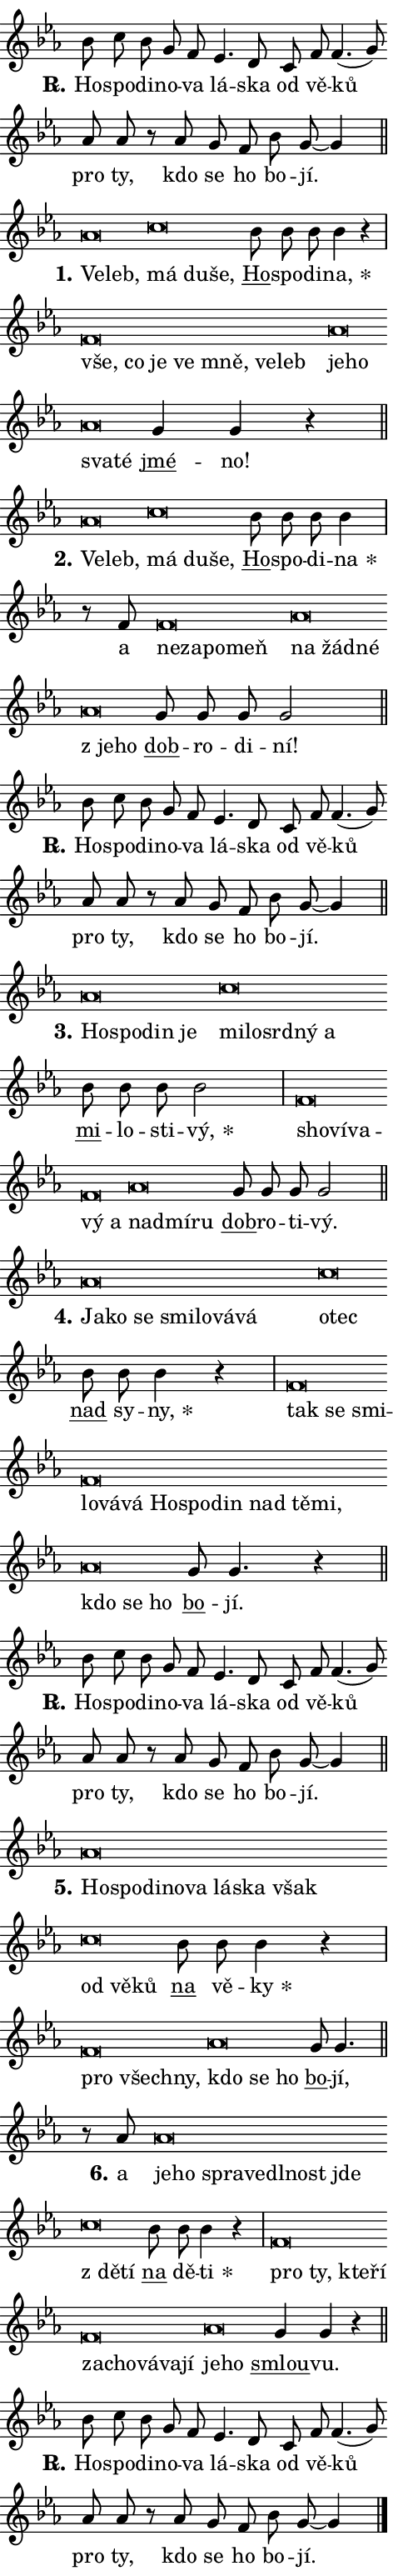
\version "2.24.0"
\header { tagline = "" }
\paper {
  indent = 0\cm
  top-margin = 0\cm
  right-margin = 0.13\cm % to fit lyric hyphens
  bottom-margin = 0\cm
  left-margin = 0\cm
  paper-width = 8\cm
  page-breaking = #ly:one-page-breaking
  system-system-spacing.basic-distance = #11
  score-system-spacing.basic-distance = #11
  ragged-last = ##f
}


%% Author: Thomas Morley
%% https://lists.gnu.org/archive/html/lilypond-user/2020-05/msg00002.html
#(define (line-position grob)
"Returns position of @var[grob} in current system:
   @code{'start}, if at first time-step
   @code{'end}, if at last time-step
   @code{'middle} otherwise
"
  (let* ((col (ly:item-get-column grob))
         (ln (ly:grob-object col 'left-neighbor))
         (rn (ly:grob-object col 'right-neighbor))
         (col-to-check-left (if (ly:grob? ln) ln col))
         (col-to-check-right (if (ly:grob? rn) rn col))
         (break-dir-left
           (and
             (ly:grob-property col-to-check-left 'non-musical #f)
             (ly:item-break-dir col-to-check-left)))
         (break-dir-right
           (and
             (ly:grob-property col-to-check-right 'non-musical #f)
             (ly:item-break-dir col-to-check-right))))
        (cond ((eqv? 1 break-dir-left) 'start)
              ((eqv? -1 break-dir-right) 'end)
              (else 'middle))))

#(define (tranparent-at-line-position vctor)
  (lambda (grob)
  "Relying on @code{line-position} select the relevant enry from @var{vctor}.
Used to determine transparency,"
    (case (line-position grob)
      ((end) (not (vector-ref vctor 0)))
      ((middle) (not (vector-ref vctor 1)))
      ((start) (not (vector-ref vctor 2))))))

noteHeadBreakVisibility =
#(define-music-function (break-visibility)(vector?)
"Makes @code{NoteHead}s transparent relying on @var{break-visibility}"
#{
  \override NoteHead.transparent =
    #(tranparent-at-line-position break-visibility)
#})

#(define delete-ledgers-for-transparent-note-heads
  (lambda (grob)
    "Reads whether a @code{NoteHead} is transparent.
If so this @code{NoteHead} is removed from @code{'note-heads} from
@var{grob}, which is supposed to be @code{LedgerLineSpanner}.
As a result ledgers are not printed for this @code{NoteHead}"
    (let* ((nhds-array (ly:grob-object grob 'note-heads))
           (nhds-list
             (if (ly:grob-array? nhds-array)
                 (ly:grob-array->list nhds-array)
                 '()))
           ;; Relies on the transparent-property being done before
           ;; Staff.LedgerLineSpanner.after-line-breaking is executed.
           ;; This is fragile ...
           (to-keep
             (remove
               (lambda (nhd)
                 (ly:grob-property nhd 'transparent #f))
               nhds-list)))
      ;; TODO find a better method to iterate over grob-arrays, similiar
      ;; to filter/remove etc for lists
      ;; For now rebuilt from scratch
      (set! (ly:grob-object grob 'note-heads)  '())
      (for-each
        (lambda (nhd)
          (ly:pointer-group-interface::add-grob grob 'note-heads nhd))
        to-keep))))

squashNotes = {
  \override NoteHead.X-extent = #'(-0.2 . 0.2)
  \override NoteHead.Y-extent = #'(-0.75 . 0)
  \override NoteHead.stencil =
    #(lambda (grob)
       (let ((pos (ly:grob-property grob 'staff-position)))
         (begin
           (if (< pos -7) (display "ERROR: Lower brevis then expected\n") (display ""))
           (if (<= pos -6) ly:text-interface::print ly:note-head::print))))
}
unSquashNotes = {
  \revert NoteHead.X-extent
  \revert NoteHead.Y-extent
  \revert NoteHead.stencil
}

hideNotes = \noteHeadBreakVisibility #begin-of-line-visible
unHideNotes = \noteHeadBreakVisibility #all-visible

% work-around for resetting accidentals
% https://lilypond.org/doc/v2.23/Documentation/notation/displaying-rhythms#unmetered-music
cadenzaMeasure = {
  \cadenzaOff
  \partial 1024 s1024
  \cadenzaOn
}

#(define-markup-command (accent layout props text) (markup?)
  "Underline accented syllable"
  (interpret-markup layout props
    #{\markup \override #'(offset . 4.3) \underline { #text }#}))

responsum = \markup \concat {
  "R" \hspace #-1.05 \path #0.1 #'((moveto 0 0.07) (lineto 0.9 0.8)) \hspace #0.05 "."
}

spaceSize = #0.6828661417322834 % exact space size for TeX Gyre Schola

\layout {
  \context {
    \Staff
    \remove "Time_signature_engraver"
    \override LedgerLineSpanner.after-line-breaking = #delete-ledgers-for-transparent-note-heads
  }
  \context {
    \Lyrics {
      \override LyricSpace.minimum-distance = \spaceSize
      \override LyricText.font-name = #"TeX Gyre Schola"
      \override LyricText.font-size = 1
      \override StanzaNumber.font-name = #"TeX Gyre Schola Bold"
      \override StanzaNumber.font-size = 1
    }
  }
  \context {
    \Score 
    \override NoteHead.text =
      #(lambda (grob) 
        (let ((pos (ly:grob-property grob 'staff-position)))
          #{\markup {
            \combine
              \halign #-0.55 \raise #(if (= pos -6) 0 0.5) \override #'(thickness . 2) \draw-line #'(3.2 . 0)
              \musicglyph "noteheads.sM1"
          }#}))
  }
}

% magnetic-lyrics.ily
%
%   written by
%     Jean Abou Samra <jean@abou-samra.fr>
%     Werner Lemberg <wl@gnu.org>
%
%   adapted by
%     Jiri Hon <jiri.hon@gmail.com>
%
% Version 2022-Apr-15

% https://www.mail-archive.com/lilypond-user@gnu.org/msg149350.html

#(define (Left_hyphen_pointer_engraver context)
   "Collect syllable-hyphen-syllable occurrences in lyrics and store
them in properties.  This engraver only looks to the left.  For
example, if the lyrics input is @code{foo -- bar}, it does the
following.

@itemize @bullet
@item
Set the @code{text} property of the @code{LyricHyphen} grob between
@q{foo} and @q{bar} to @code{foo}.

@item
Set the @code{left-hyphen} property of the @code{LyricText} grob with
text @q{foo} to the @code{LyricHyphen} grob between @q{foo} and
@q{bar}.
@end itemize

Use this auxiliary engraver in combination with the
@code{lyric-@/text::@/apply-@/magnetic-@/offset!} hook."
   (let ((hyphen #f)
         (text #f))
     (make-engraver
      (acknowledgers
       ((lyric-syllable-interface engraver grob source-engraver)
        (set! text grob)))
      (end-acknowledgers
       ((lyric-hyphen-interface engraver grob source-engraver)
        ;(when (not (grob::has-interface grob 'lyric-space-interface))
          (set! hyphen grob)));)
      ((stop-translation-timestep engraver)
       (when (and text hyphen)
         (ly:grob-set-object! text 'left-hyphen hyphen))
       (set! text #f)
       (set! hyphen #f)))))

#(define (lyric-text::apply-magnetic-offset! grob)
   "If the space between two syllables is less than the value in
property @code{LyricText@/.details@/.squash-threshold}, move the right
syllable to the left so that it gets concatenated with the left
syllable.

Use this function as a hook for
@code{LyricText@/.after-@/line-@/breaking} if the
@code{Left_@/hyphen_@/pointer_@/engraver} is active."
   (let ((hyphen (ly:grob-object grob 'left-hyphen #f)))
     (when hyphen
       (let ((left-text (ly:spanner-bound hyphen LEFT)))
         (when (grob::has-interface left-text 'lyric-syllable-interface)
           (let* ((common (ly:grob-common-refpoint grob left-text X))
                  (this-x-ext (ly:grob-extent grob common X))
                  (left-x-ext
                   (begin
                     ;; Trigger magnetism for left-text.
                     (ly:grob-property left-text 'after-line-breaking)
                     (ly:grob-extent left-text common X)))
                  ;; `delta` is the gap width between two syllables.
                  (delta (- (interval-start this-x-ext)
                            (interval-end left-x-ext)))
                  (details (ly:grob-property grob 'details))
                  (threshold (assoc-get 'squash-threshold details 0.2)))
             (when (< delta threshold)
               (let* (;; We have to manipulate the input text so that
                      ;; ligatures crossing syllable boundaries are not
                      ;; disabled.  For languages based on the Latin
                      ;; script this is essentially a beautification.
                      ;; However, for non-Western scripts it can be a
                      ;; necessity.
                      (lt (ly:grob-property left-text 'text))
                      (rt (ly:grob-property grob 'text))
                      (is-space (grob::has-interface hyphen 'lyric-space-interface))
                      (space (if is-space " " ""))
                      (extra-delta (if is-space spaceSize 0))
                      ;; Append new syllable.
                      (ltrt-space (if (and (string? lt) (string? rt))
                                (string-append lt space rt)
                                (make-concat-markup (list lt space rt))))
                      ;; Right-align `ltrt` to the right side.
                      (ltrt-space-markup (grob-interpret-markup
                               grob
                               (make-translate-markup
                                (cons (interval-length this-x-ext) 0)
                                (make-right-align-markup ltrt-space)))))
                 (begin
                   ;; Don't print `left-text`.
                   (ly:grob-set-property! left-text 'stencil #f)
                   ;; Set text and stencil (which holds all collected
                   ;; syllables so far) and shift it to the left.
                   (ly:grob-set-property! grob 'text ltrt-space)
                   (ly:grob-set-property! grob 'stencil ltrt-space-markup)
                   (ly:grob-translate-axis! grob (- (- delta extra-delta)) X))))))))))


#(define (lyric-hyphen::displace-bounds-first grob)
   ;; Make very sure this callback isn't triggered too early.
   (let ((left (ly:spanner-bound grob LEFT))
         (right (ly:spanner-bound grob RIGHT)))
     (ly:grob-property left 'after-line-breaking)
     (ly:grob-property right 'after-line-breaking)
     (ly:lyric-hyphen::print grob)))

squashThreshold = #0.4

\layout {
  \context {
    \Lyrics
    \consists #Left_hyphen_pointer_engraver
    \override LyricText.after-line-breaking =
      #lyric-text::apply-magnetic-offset!
    \override LyricHyphen.stencil = #lyric-hyphen::displace-bounds-first
    \override LyricText.details.squash-threshold = \squashThreshold
    \override LyricHyphen.minimum-distance = 0
    \override LyricHyphen.minimum-length = \squashThreshold
  }
}

squashText = \override LyricText.details.squash-threshold = 9999
unSquashText = \override LyricText.details.squash-threshold = \squashThreshold

leftText = \override LyricText.self-alignment-X = #LEFT
unLeftText = \revert LyricText.self-alignment-X

starOffset = #(lambda (grob) 
                (let ((x_offset (ly:self-alignment-interface::aligned-on-x-parent grob)))
                  (if (= x_offset 0) 0 (+ x_offset 1.2))))

star = #(define-music-function (syllable)(string?)
"Append star separator at the end of a syllable"
#{
  \once \override LyricText.X-offset = #starOffset
  \lyricmode { \markup {
    #syllable
    \override #'((font-name . "TeX Gyre Schola Bold")) \hspace #0.2 \lower #0.65 \larger "*"
  } }
#})

starAccent = #(define-music-function (syllable)(string?)
"Append star separator at the end of a syllable and make accent"
#{
  \once \override LyricText.X-offset = #starOffset
  \lyricmode { \markup {
    \accent #syllable
    \override #'((font-name . "TeX Gyre Schola Bold")) \hspace #0.2 \lower #0.65 \larger "*"
  } }
#})

breath = #(define-music-function (syllable)(string?)
"Append breathing indicator at the end of a syllable"
#{
  \lyricmode { \markup { #syllable "+" } }
#})

optionalBreath = #(define-music-function (syllable)(string?)
"Append optional breathing indicator at the end of a syllable"
#{
  \lyricmode { \markup { #syllable "(+)" } }
#})


\score {
    <<
        \new Voice = "melody" { \cadenzaOn \key es \major \relative { bes'8 c bes g f es4. d8 \bar "" c f f4.( g8)] \bar "" as as \bar "" r as g f bes g~ g4 \cadenzaMeasure \bar "||" \break } }
        \new Lyrics \lyricsto "melody" { \lyricmode { \set stanza = \responsum
Ho -- spo -- di -- no -- va lá -- ska od vě -- ků pro ty, kdo se ho bo -- jí. } }
    >>
    \layout {}
}

\score {
    <<
        \new Voice = "melody" { \cadenzaOn \key es \major \relative { \squashNotes as'\breve*1/16 \hideNotes \breve*1/16 \bar "" \unHideNotes \unSquashNotes \squashNotes c\breve*1/16 \hideNotes \breve*1/16 \breve*1/16 \bar "" \unHideNotes \unSquashNotes \bar "" bes8 bes bes bes4 r \cadenzaMeasure \bar "|" \squashNotes f\breve*1/16 \hideNotes \breve*1/16 \bar "" \breve*1/16 \bar "" \breve*1/16 \bar "" \breve*1/16 \bar "" \breve*1/16 \breve*1/16 \bar "" \unHideNotes \unSquashNotes \squashNotes as\breve*1/16 \hideNotes \breve*1/16 \bar "" \breve*1/16 \breve*1/16 \bar "" \unHideNotes \unSquashNotes \bar "" g4 g r \cadenzaMeasure \bar "||" \break } }
        \new Lyrics \lyricsto "melody" { \lyricmode { \set stanza = "1."
\leftText Ve -- \squashText leb, \unSquashText má \squashText du -- še, \unLeftText \unSquashText \markup \accent Ho -- spo -- di -- \star na, \leftText vše, \squashText co je ve mně, ve -- leb \unSquashText je -- \squashText ho sva -- té \unLeftText \unSquashText \markup \accent jmé -- no! } }
    >>
    \layout {}
}

\score {
    <<
        \new Voice = "melody" { \cadenzaOn \key es \major \relative { \squashNotes as'\breve*1/16 \hideNotes \breve*1/16 \bar "" \unHideNotes \unSquashNotes \squashNotes c\breve*1/16 \hideNotes \breve*1/16 \breve*1/16 \bar "" \unHideNotes \unSquashNotes \bar "" bes8 bes bes bes4 \cadenzaMeasure \bar "|" r8 f8 \squashNotes f\breve*1/16 \hideNotes \breve*1/16 \bar "" \breve*1/16 \breve*1/16 \bar "" \unHideNotes \unSquashNotes \squashNotes as\breve*1/16 \hideNotes \breve*1/16 \bar "" \breve*1/16 \bar "" \breve*1/16 \breve*1/16 \bar "" \unHideNotes \unSquashNotes \bar "" g8 g g g2 \cadenzaMeasure \bar "||" \break } }
        \new Lyrics \lyricsto "melody" { \lyricmode { \set stanza = "2."
\leftText Ve -- \squashText leb, \unSquashText má \squashText du -- še, \unLeftText \unSquashText \markup \accent Ho -- spo -- di -- \star na a \leftText ne -- \squashText za -- po -- meň \unSquashText na \squashText žád -- né "z je" -- ho \unLeftText \unSquashText \markup \accent dob -- ro -- di -- ní! } }
    >>
    \layout {}
}

\score {
    <<
        \new Voice = "melody" { \cadenzaOn \key es \major \relative { bes'8 c bes g f es4. d8 \bar "" c f f4.( g8)] \bar "" as as \bar "" r as g f bes g~ g4 \cadenzaMeasure \bar "||" \break } }
        \new Lyrics \lyricsto "melody" { \lyricmode { \set stanza = \responsum
Ho -- spo -- di -- no -- va lá -- ska od vě -- ků pro ty, kdo se ho bo -- jí. } }
    >>
    \layout {}
}

\score {
    <<
        \new Voice = "melody" { \cadenzaOn \key es \major \relative { \squashNotes as'\breve*1/16 \hideNotes \breve*1/16 \bar "" \breve*1/16 \breve*1/16 \bar "" \unHideNotes \unSquashNotes \squashNotes c\breve*1/16 \hideNotes \breve*1/16 \bar "" \breve*1/16 \bar "" \breve*1/16 \breve*1/16 \bar "" \unHideNotes \unSquashNotes \bar "" bes8 bes bes bes2 \cadenzaMeasure \bar "|" \squashNotes f\breve*1/16 \hideNotes \breve*1/16 \bar "" \breve*1/16 \bar "" \breve*1/16 \breve*1/16 \bar "" \unHideNotes \unSquashNotes \squashNotes as\breve*1/16 \hideNotes \breve*1/16 \breve*1/16 \bar "" \unHideNotes \unSquashNotes \bar "" g8 g g g2 \cadenzaMeasure \bar "||" \break } }
        \new Lyrics \lyricsto "melody" { \lyricmode { \set stanza = "3."
\leftText Ho -- \squashText spo -- din je \unSquashText mi -- \squashText lo -- srd -- ný a \unLeftText \unSquashText \markup \accent mi -- lo -- sti -- \star vý, \leftText sho -- \squashText ví -- va -- vý a \unSquashText nad -- \squashText mí -- ru \unLeftText \unSquashText \markup \accent dob -- ro -- ti -- vý. } }
    >>
    \layout {}
}

\score {
    <<
        \new Voice = "melody" { \cadenzaOn \key es \major \relative { \squashNotes as'\breve*1/16 \hideNotes \breve*1/16 \bar "" \breve*1/16 \bar "" \breve*1/16 \bar "" \breve*1/16 \bar "" \breve*1/16 \breve*1/16 \bar "" \unHideNotes \unSquashNotes \squashNotes c\breve*1/16 \hideNotes \breve*1/16 \bar "" \unHideNotes \unSquashNotes \bar "" bes8 bes bes4 r \cadenzaMeasure \bar "|" \squashNotes f\breve*1/16 \hideNotes \breve*1/16 \bar "" \breve*1/16 \bar "" \breve*1/16 \bar "" \breve*1/16 \bar "" \breve*1/16 \bar "" \breve*1/16 \bar "" \breve*1/16 \bar "" \breve*1/16 \bar "" \breve*1/16 \bar "" \breve*1/16 \breve*1/16 \bar "" \unHideNotes \unSquashNotes \squashNotes as\breve*1/16 \hideNotes \breve*1/16 \breve*1/16 \bar "" \unHideNotes \unSquashNotes \bar "" g8 g4. r4 \cadenzaMeasure \bar "||" \break } }
        \new Lyrics \lyricsto "melody" { \lyricmode { \set stanza = "4."
\leftText Ja -- \squashText ko se smi -- lo -- vá -- vá \unSquashText o -- \squashText tec \unLeftText \unSquashText \markup \accent nad sy -- \star ny, \leftText tak \squashText se smi -- lo -- vá -- vá Ho -- spo -- din nad tě -- mi, \unSquashText kdo \squashText se ho \unLeftText \unSquashText \markup \accent bo -- jí. } }
    >>
    \layout {}
}

\score {
    <<
        \new Voice = "melody" { \cadenzaOn \key es \major \relative { bes'8 c bes g f es4. d8 \bar "" c f f4.( g8)] \bar "" as as \bar "" r as g f bes g~ g4 \cadenzaMeasure \bar "||" \break } }
        \new Lyrics \lyricsto "melody" { \lyricmode { \set stanza = \responsum
Ho -- spo -- di -- no -- va lá -- ska od vě -- ků pro ty, kdo se ho bo -- jí. } }
    >>
    \layout {}
}

\score {
    <<
        \new Voice = "melody" { \cadenzaOn \key es \major \relative { \squashNotes as'\breve*1/16 \hideNotes \breve*1/16 \bar "" \breve*1/16 \bar "" \breve*1/16 \bar "" \breve*1/16 \bar "" \breve*1/16 \bar "" \breve*1/16 \breve*1/16 \bar "" \unHideNotes \unSquashNotes \squashNotes c\breve*1/16 \hideNotes \breve*1/16 \breve*1/16 \bar "" \unHideNotes \unSquashNotes \bar "" bes8 bes bes4 r \cadenzaMeasure \bar "|" \squashNotes f\breve*1/16 \hideNotes \breve*1/16 \breve*1/16 \bar "" \unHideNotes \unSquashNotes \squashNotes as\breve*1/16 \hideNotes \breve*1/16 \breve*1/16 \bar "" \unHideNotes \unSquashNotes \bar "" g8 g4. \cadenzaMeasure \bar "||" \break } }
        \new Lyrics \lyricsto "melody" { \lyricmode { \set stanza = "5."
\leftText Ho -- \squashText spo -- di -- no -- va lá -- ska však \unSquashText od \squashText vě -- ků \unLeftText \unSquashText \markup \accent na vě -- \star ky \leftText pro \squashText všech -- ny, \unSquashText kdo \squashText se ho \unLeftText \unSquashText \markup \accent bo -- jí, } }
    >>
    \layout {}
}

\score {
    <<
        \new Voice = "melody" { \cadenzaOn \key es \major \relative { r8 as'8 \squashNotes as\breve*1/16 \hideNotes \breve*1/16 \bar "" \breve*1/16 \bar "" \breve*1/16 \bar "" \breve*1/16 \bar "" \breve*1/16 \breve*1/16 \bar "" \unHideNotes \unSquashNotes \squashNotes c\breve*1/16 \hideNotes \breve*1/16 \bar "" \unHideNotes \unSquashNotes \bar "" bes8 bes bes4 r \cadenzaMeasure \bar "|" \squashNotes f\breve*1/16 \hideNotes \breve*1/16 \bar "" \breve*1/16 \bar "" \breve*1/16 \bar "" \breve*1/16 \bar "" \breve*1/16 \bar "" \breve*1/16 \bar "" \breve*1/16 \breve*1/16 \bar "" \unHideNotes \unSquashNotes \squashNotes as\breve*1/16 \hideNotes \breve*1/16 \bar "" \unHideNotes \unSquashNotes \bar "" g4 g r \cadenzaMeasure \bar "||" \break } }
        \new Lyrics \lyricsto "melody" { \lyricmode { \set stanza = "6."
a \leftText je -- \squashText ho spra -- ve -- dl -- nost jde \unSquashText "z dě" -- \squashText tí \unLeftText \unSquashText \markup \accent na dě -- \star ti \leftText pro \squashText ty, kte -- ří za -- cho -- vá -- va -- jí \unSquashText je -- \squashText ho \unLeftText \unSquashText \markup \accent smlou -- vu. } }
    >>
    \layout {}
}

\score {
    <<
        \new Voice = "melody" { \cadenzaOn \key es \major \relative { bes'8 c bes g f es4. d8 \bar "" c f f4.( g8)] \bar "" as as \bar "" r as g f bes g~ g4 \cadenzaMeasure \bar "||" \break } \bar "|." }
        \new Lyrics \lyricsto "melody" { \lyricmode { \set stanza = \responsum
Ho -- spo -- di -- no -- va lá -- ska od vě -- ků pro ty, kdo se ho bo -- jí. } }
    >>
    \layout {}
}
